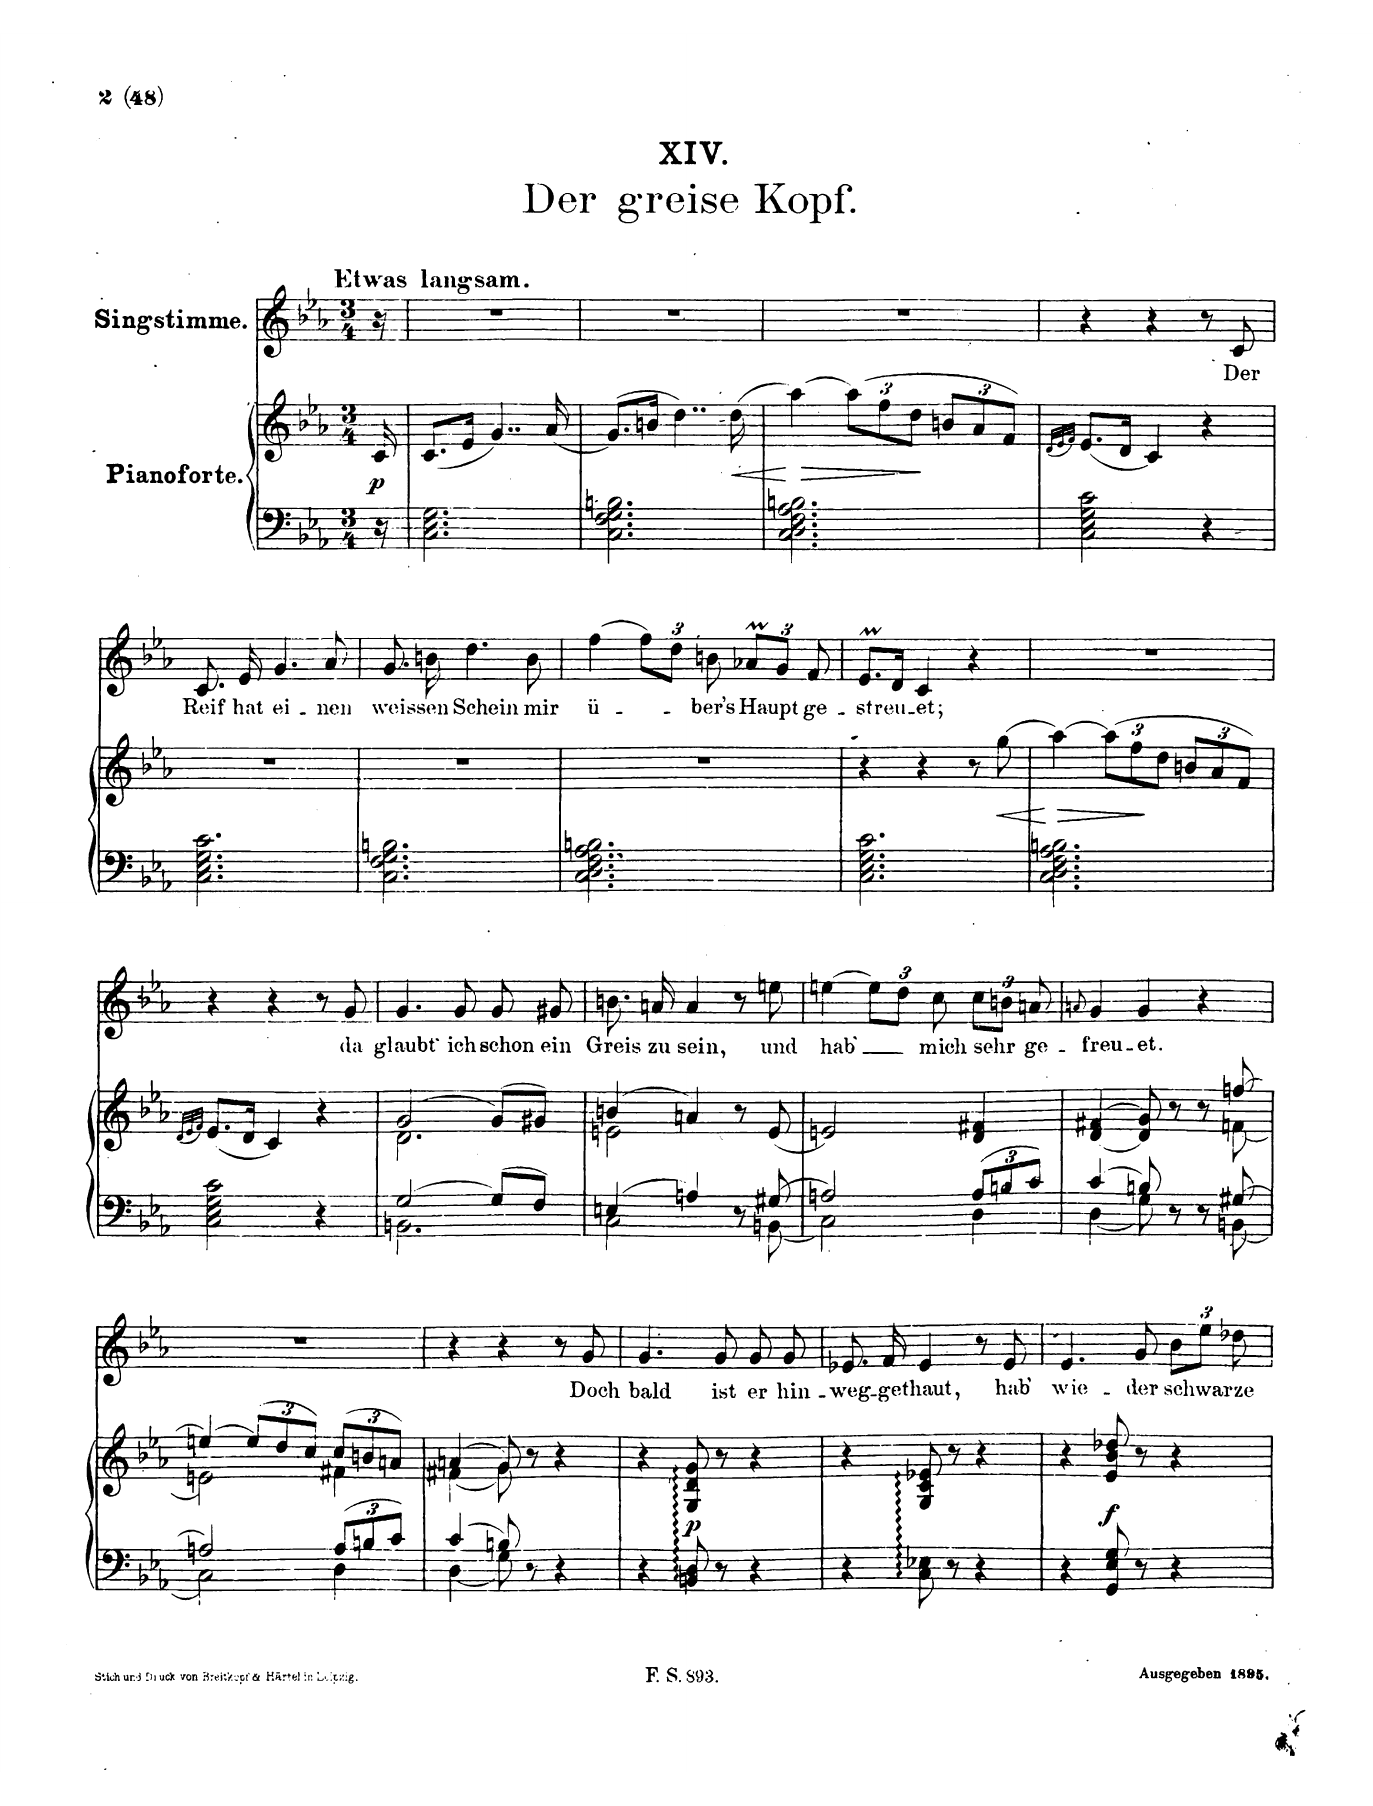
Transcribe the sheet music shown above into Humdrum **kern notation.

**kern	**kern	**dynam	**kern	**text
*part2	*part2	*part2	*part1	*part1
*staff3	*staff2	*staff2/3	*staff1	*staff1
*I"Pianoforte	*	*	*I"Singstimme Voice	*
*I'Pno	*	*	*	*
*clefF4	*clefG2	*	*clefG2	*
*k[b-e-a-]	*k[b-e-a-]	*	*k[b-e-a-]	*
*M3/4	*M3/4	*	*M3/4	*
=	=	=	=	=
!	!	!	!LO:TX:a:B:t=Etwas langsam	!
!	!	!LO:DY:a=2	!	!
16r	16c/	p	16r	.
=1	=1	=1	=1	=1
2.C\ 2.E-\ 2.G\	(8.c/L	.	2.r	.
.	16e-/Jk	.	.	.
.	4..g/)	.	.	.
.	(16a-/	.	.	.
=2	=2	=2	=2	=2
2.C\ 2.F\ 2.G\ 2.Bn\	(8.g/L)	.	2.r	.
.	16bn/Jk	.	.	.
.	4..dd\)	.	.	.
!	!	!LO:HP:b	!	!
.	(16dd\	<	.	.
.	.	[	.	.
=3	=3	=3	=3	=3
2.C\ 2.D\ 2.F\ 2.A-\ 2.Bn\	[4aa-\)	.	2.r	.
!	!	!LO:HP:b	!	!
.	(12aa-\L]	>	.	.
.	12ff\	.	.	.
.	12dd\J	.	.	.
*	*Xbrackettup	*	*	*
.	12bn/L	]	.	.
.	12a-/	.	.	.
.	12f/J)	.	.	.
=4	=4	=4	=4	=4
.	(32qd/LLL	.	.	.
.	32qe-/)	.	.	.
.	32qf/JJJ	.	.	.
2C\ 2E-\ 2G\ 2c\	(8.e-/L	.	4r	.
.	16d/Jk	.	.	.
.	4c/)	.	4r	.
4r	4r	.	8r	.
.	.	.	8c/	Der
=5	=5	=5	=5	=5
2.C\ 2.E-\ 2.G\ 2.c\	2.r	.	8.c/	Reif
.	.	.	16e-/	hat
.	.	.	4.g/	ei-
.	.	.	8a-/	-nen
=6	=6	=6	=6	=6
2.C\ 2.F\ 2.G\ 2.Bn\	2.r	.	8.g/	weis-
.	.	.	16bn\	-sen
.	.	.	4.dd\	Schein
.	.	.	8b\	mir
=7	=7	=7	=7	=7
2.C\ 2.D\ 2.F\ 2.A-\ 2.Bn\	2.r	.	(4ff\	ü-
.	.	.	12ff\L)	.
.	.	.	12dd\J	.
.	.	.	12bn\	ber’s
.	.	.	12a-XM/L	Haupt
.	.	.	12g/J	.
.	.	.	12f/	ge-
=8	=8	=8	=8	=8
2.C\ 2.E-\ 2.G\ 2.c\	4r	.	8.e-M/L	-streu-
.	.	.	16d/Jk	.
.	4r	.	4c/	-et;
.	8r	.	4r	.
!	!	!LO:HP:b	!	!
.	(8gg\	<	.	.
.	.	[	.	.
=9	=9	=9	=9	=9
2.C\ 2.D\ 2.F\ 2.A-\ 2.Bn\	(4aa-\)	.	2.r	.
*	*brackettup	*	*	*
!	!	!LO:HP:b	!	!
.	(12aa-\L)	>	.	.
.	12ff\	.	.	.
.	12dd\J	.	.	.
*	*Xbrackettup	*	*	*
.	12bn/L	.	.	.
.	12a-/	]	.	.
.	12f/J)	.	.	.
=10	=10	=10	=10	=10
.	(32qd/LLL	.	.	.
.	32qe-/	.	.	.
.	32qf/JJJ)	.	.	.
2C\ 2E-\ 2G\ 2c\	(8.e-/L	.	4r	.
.	16d/Jk	.	.	.
.	4c/)	.	4r	.
4r	4r	.	8r	.
.	.	.	8g/	da
=11	=11	=11	=11	=11
*^	*^	*	*	*
2G/	2.BBn\	2.d\	(2g/	.	4.g/	glaubt’
.	.	.	.	.	8g/	ich
8G/L	.	.	(8g/L)	.	8g/	schon
8F/J	.	.	8g#X/J)	.	8g#X/	ein
=12	=12	=12	=12	=12	=12	=12
4En/	2C\	(4bn/	2en\	.	8.bn\	Greis
.	.	.	.	.	16an/	zu
4An/	.	4an/)	.	.	4a/	sein,
8r	8ryy	8r	4ryy	.	8r	.
8G#X/	8BBn\	(<8e/	.	.	8een\	und
*	*	*v	*v	*	*	*
=13	=13	=13	=13	=13	=13
2An/	2C\	2en/)	.	(4een\	hab’
.	.	.	.	12ee\L)	.
.	.	.	.	12dd\J	.
.	.	.	.	12cc\	mich
*Xbrackettup	*	*	*	*	*
12A/L	4D\	4d/ 4f#X/	.	12cc\L	sehr
12Bn/	.	.	.	12bn\J	.
12c/J	.	.	.	12an/	ge-
=14	=14	=14	=14	=14	=14
.	.	.	.	8qan/	.
*	*	*^	*	*	*
4c/	4D\	((((>4d/ 4f#X/	4ryy	.	4g/	-freu-
8Bn/	8G\	8d/ 8g/))))	4ryy	.	4g/	-et.
8r	8ryy	8r	.	.	.	.
8r	8ryy	8r	8ryy	.	4r	.
8G#X/	8BBn\	(8ffn/	(8fn\	.	.	.
=15	=15	=15	=15	=15	=15	=15
2An/	2C\	(4een/)	2en\)	.	2.r	.
.	.	(12ee/L)	.	.	.	.
.	.	12dd/	.	.	.	.
.	.	12cc/J)	.	.	.	.
12A/L	4D\	(12cc/L	4f#X\	.	.	.
12Bn/	.	12bn/	.	.	.	.
12c/J	.	12an/J)	.	.	.	.
=16	=16	=16	=16	=16	=16	=16
4c/	4D\	(4an/	(4f#X\	.	4r	.
8Bn/	8G\	8g/)	8g\)	.	4r	.
8r	8ryy	8r	8ryy	.	.	.
4r	4ryy	4r	4ryy	.	8r	.
.	.	.	.	.	8g/	Doch
*v	*v	*	*	*	*	*
*	*v	*v	*	*	*
=17	=17	=17	=17	=17
4r	4r	.	4.g/	bald
!	!	!LO:DY:a=2	!	!
8BBn/ 8D/	8G/:: 8d/:: 8g/::	p	.	.
8r	8r	.	8g/	ist
4r	4r	.	8g/	er
.	.	.	8g/	hin-
=18	=18	=18	=18	=18
4r	4r	.	8.e-X/	-weg-
.	.	.	16f/	-ge-
8C\ 8E-X\	8G/:: 8c/:: 8e-X/::	.	4e-/	-taut,
8r	8r	.	.	.
4r	4r	.	8r	.
.	.	.	8e-/	hab’
=19	=19	=19	=19	=19
4r	4r	.	4.e-/	wie-
!	!	!LO:DY:b	!	!
8GG/ 8E-/ 8G/	8e-/ 8b-/ 8dd-X/	f	.	.
8r	8r	.	8g/	-der
4r	4r	.	12b-\L	schwar-
.	.	.	12ee-\J	.
.	.	.	12dd-X\	-ze
=	=	=	=	=
*-	*-	*-	*-	*-
